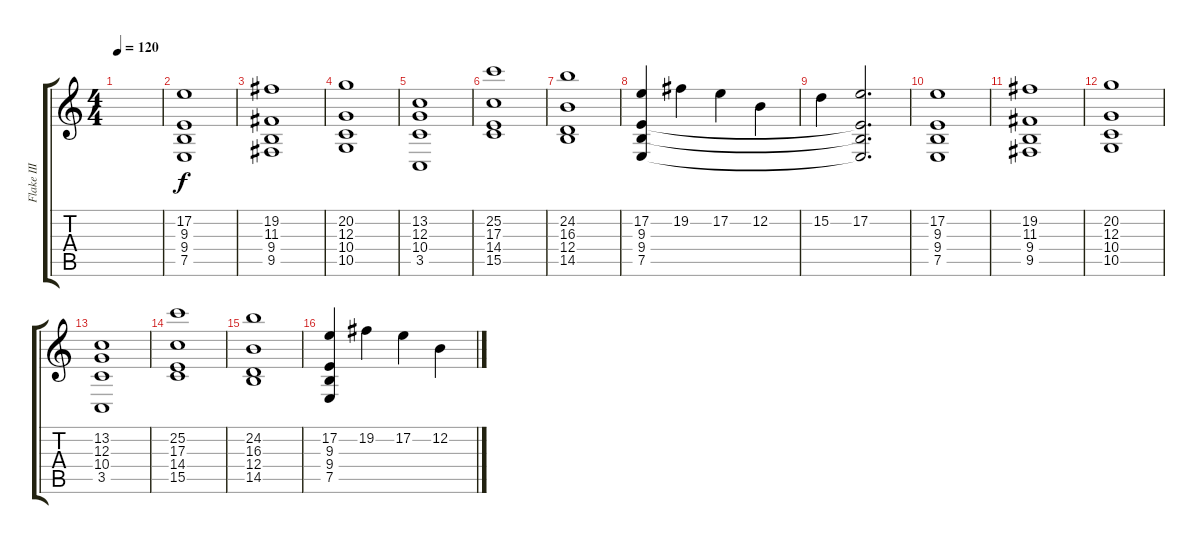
\track ("Flake III" "Flake III") {instrument pad1newage}
\staff {score tabs}
\tuning (E4 B3 G3 D3 A2 E2) {hide}
\ts (4 4)
\tempo 120
\clef g2
\ks c
|
(17.2 9.3 9.4 7.5).1{volume 7 instrument choiraahs} |
(19.2 11.3 9.4 9.5).1 |
(20.2 12.3 10.4 10.5).1 |
(13.2 12.3 10.4 3.5).1 |
(25.2 17.3 14.4 15.5).1 |
(24.2 16.3 12.4 14.5).1 |
(17.2 9.3 9.4 7.5).4 19.2.4 17.2.4 12.2.4 |
15.2.4 (17.2 9.3{t} 9.4{t} 7.5{t}).2{d} |
(17.2 9.3 9.4 7.5).1 |
(19.2 11.3 9.4 9.5).1 |
(20.2 12.3 10.4 10.5).1 |
(13.2 12.3 10.4 3.5).1 |
(25.2 17.3 14.4 15.5).1 |
(24.2 16.3 12.4 14.5).1 |
(17.2 9.3 9.4 7.5).4 19.2.4 17.2.4 12.2.4
